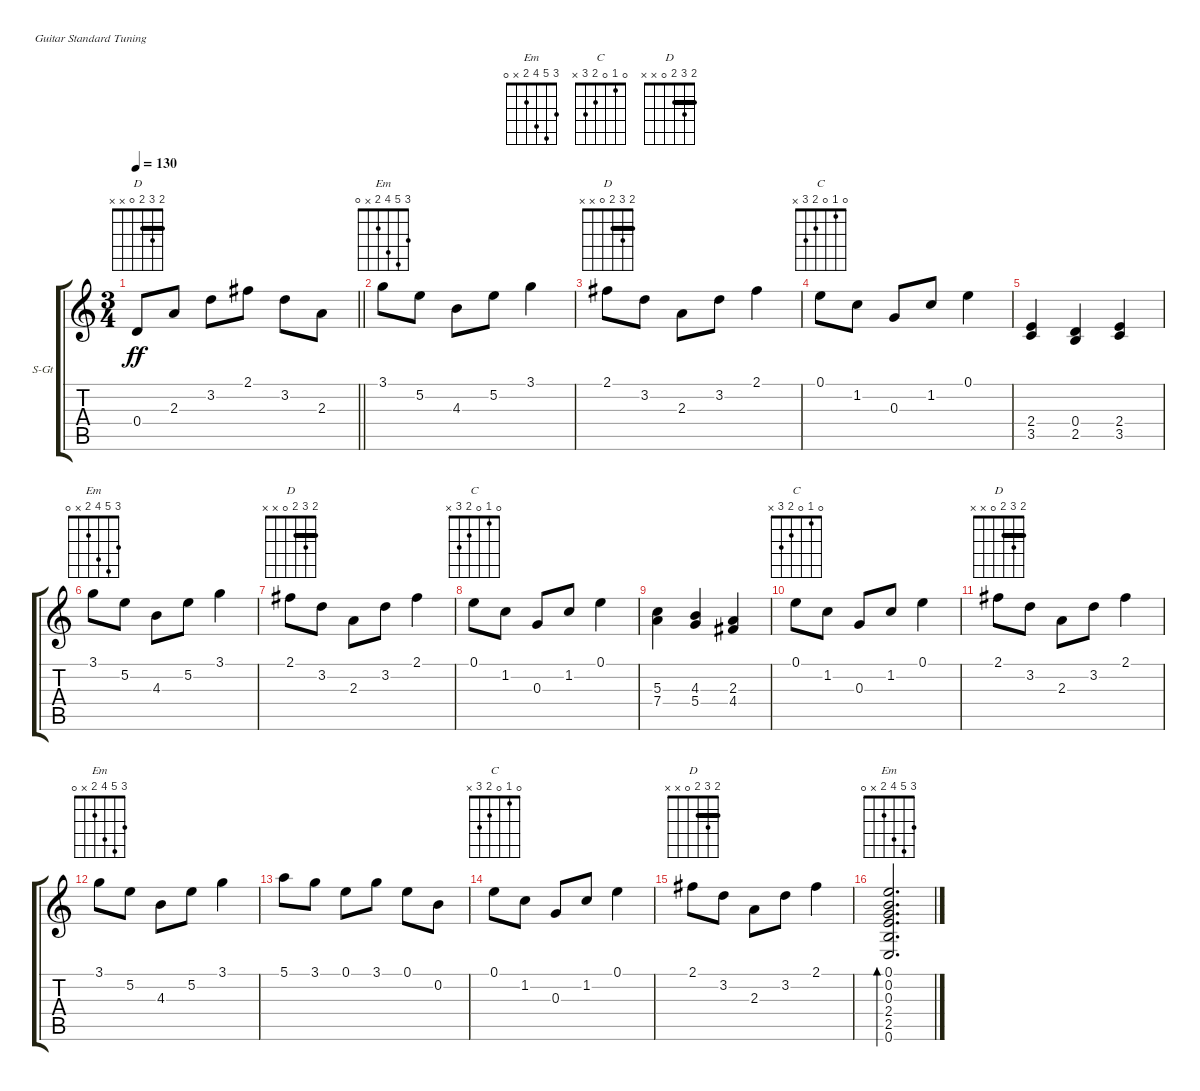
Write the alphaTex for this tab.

\defaultSystemsLayout 4
\bracketExtendMode groupsimilarinstruments
\firstSystemTrackNameOrientation horizontal
\otherSystemsTrackNameOrientation horizontal
\chordDiagramsInScore
\track ("Steel Guitar" "S-Gt") {instrument acousticguitarsteel}
\staff {score tabs}
\tuning (E4 B3 G3 D3 A2 E2)
\chord ("Em" x 0 0 2 2 0)
\chord ("C" 0 1 0 2 3 x)
\chord ("D" 2 3 2 0 x x) {barre 2}
\chord ("Em" 3 5 4 2 x 0)
\ts (3 4)
\tempo 130
\clef g2
\barLineRight lightlight
\ks c
0.4.8{ch "D" dy ff} 2.3.8 3.2.8 2.1.8 3.2.8 2.3.8 |
3.1.8{ch "Em"} 5.2.8 4.3.8 5.2.8 3.1.4 |
2.1.8{ch "D"} 3.2.8 2.3.8 3.2.8 2.1.4 |
0.1.8{ch "C"} 1.2.8 0.3.8 1.2.8 0.1.4 |
(3.5 2.4).4 (2.5 0.4).4 (3.5 2.4).4 |
3.1.8{ch "Em"} 5.2.8 4.3.8 5.2.8 3.1.4 |
2.1.8{ch "D"} 3.2.8 2.3.8 3.2.8 2.1.4 |
0.1.8{ch "C"} 1.2.8 0.3.8 1.2.8 0.1.4 |
(7.4 5.3).4 (5.4 4.3).4 (4.4 2.3).4 |
0.1.8{ch "C"} 1.2.8 0.3.8 1.2.8 0.1.4 |
2.1.8{ch "D"} 3.2.8 2.3.8 3.2.8 2.1.4 |
3.1.8{ch "Em"} 5.2.8 4.3.8 5.2.8 3.1.4 |
5.1.8 3.1.8 0.1.8 3.1.8 0.1.8 0.2.8 |
0.1.8{ch "C"} 1.2.8 0.3.8 1.2.8 0.1.4 |
2.1.8{ch "D"} 3.2.8 2.3.8 3.2.8 2.1.4 |
(2.5 2.4 0.6 0.1 0.2 0.3).2{d bd 234 ch "Em"}
